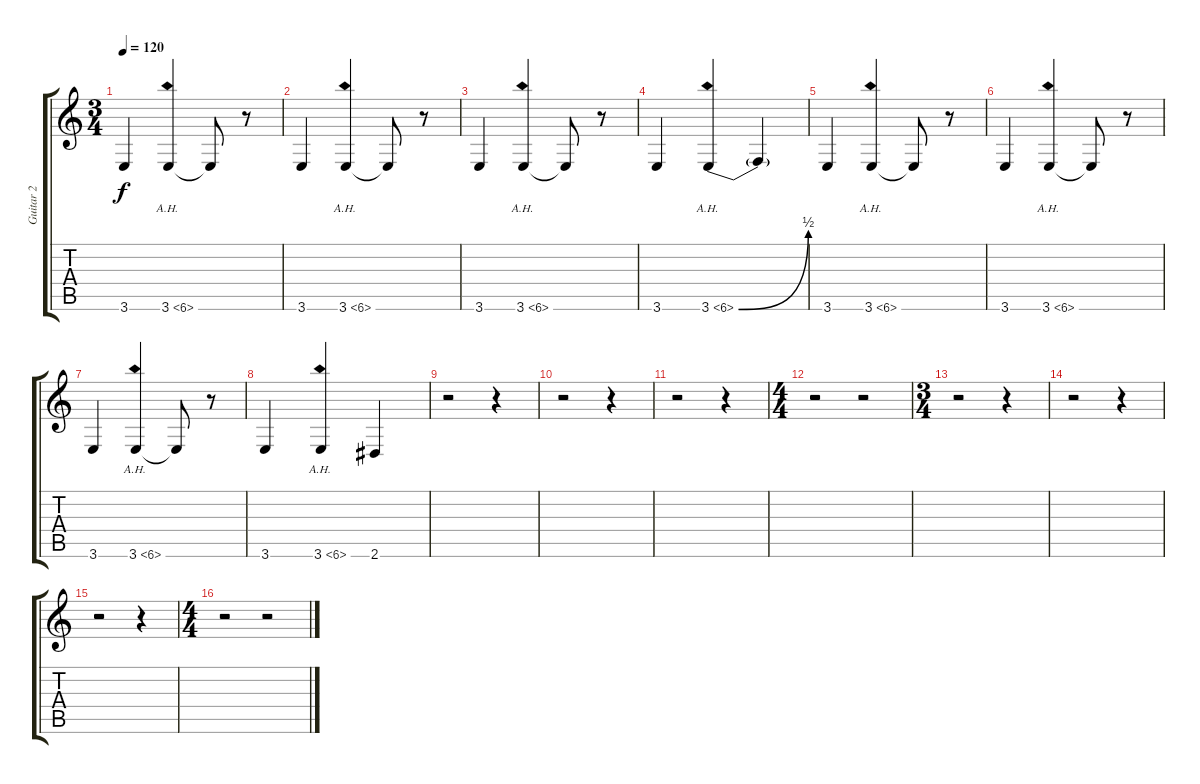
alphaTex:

\track ("Guitar 2" "Guitar 2") {instrument distortionguitar}
\staff {score tabs}
\tuning (Db4 Ab3 E3 B2 Gb2 Db2) {hide}
\ts (3 4)
\tempo 120
\clef g2
\ks c
3.6.4{dy f} 3.6{ah 3}.4 3.6{t}.8 r.8 |
3.6.4 3.6{ah 3}.4 3.6{t}.8 r.8 |
3.6.4 3.6{ah 3}.4 3.6{t}.8 r.8 |
3.6.4 3.6{be (bend 0 0 60 2) ah 3}.4 3.6{t}.4 |
3.6.4 3.6{ah 3}.4 3.6{t}.8 r.8 |
3.6.4 3.6{ah 3}.4 3.6{t}.8 r.8 |
3.6.4 3.6{ah 3}.4 3.6{t}.8 r.8 |
3.6.4 3.6{ah 3}.4 2.6.4 |
r.2 r.4 |
r.2 r.4 |
r.2 r.4 |
\ts (4 4)
r.2 r.2 |
\ts (3 4)
r.2 r.4 |
r.2 r.4 |
r.2 r.4 |
\ts (4 4)
r.2 r.2
